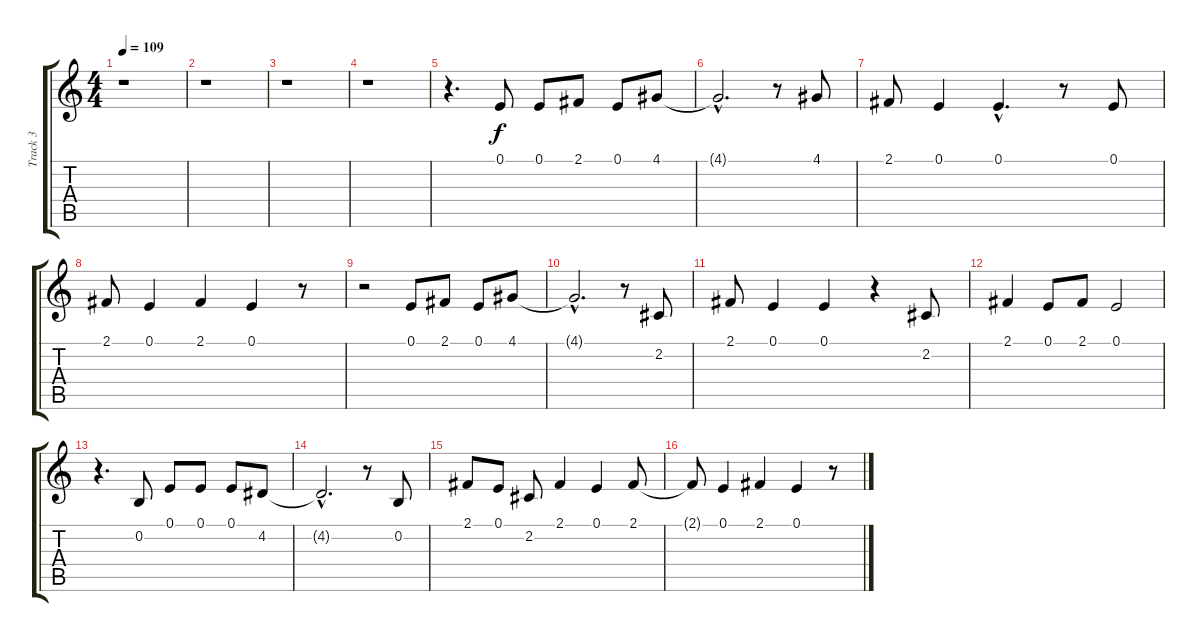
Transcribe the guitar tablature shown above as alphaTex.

\track ("Track 3" "Track 3") {instrument lead1square}
\staff {score tabs}
\tuning (E4 B3 G3 D3 A2 E2) {hide}
\ts (4 4)
\tempo 109
\clef g2
\ks c
r.1{dy f} |
r.1 |
r.1 |
r.1 |
r.4{d} 0.1.8 0.1.8 2.1.8 0.1.8 4.1.8 |
4.1{hac t}.2{d} r.8 4.1.8 |
2.1.8 0.1.4 0.1{hac}.4{d} r.8 0.1.8 |
2.1.8 0.1.4 2.1.4 0.1.4 r.8 |
r.2 0.1.8 2.1.8 0.1.8 4.1.8 |
4.1{hac t}.2{d} r.8 2.2.8 |
2.1.8 0.1.4 0.1.4 r.4 2.2.8 |
2.1.4 0.1.8 2.1.8 0.1.2 |
r.4{d} 0.2.8 0.1.8 0.1.8 0.1.8 4.2.8 |
4.2{hac t}.2{d} r.8 0.2.8 |
2.1.8 0.1.8 2.2.8 2.1.4 0.1.4 2.1.8 |
2.1{t}.8 0.1.4 2.1.4 0.1.4 r.8
